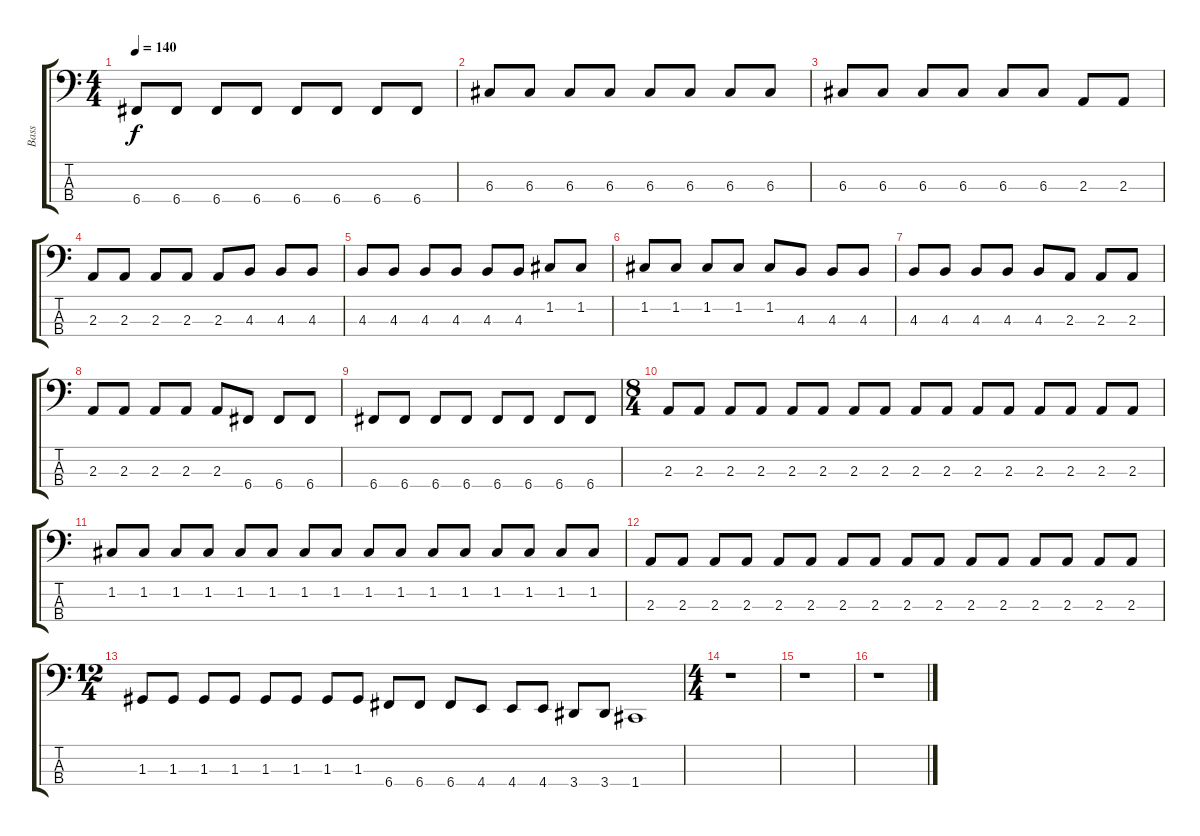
\track ("Bass" "Bass") {instrument electricbasspick}
\staff {score tabs}
\tuning (F2 C2 G1 C1) {hide}
\ts (4 4)
\tempo 140
\clef f4
\ks c
6.4.8{dy f} 6.4.8 6.4.8 6.4.8 6.4.8 6.4.8 6.4.8 6.4.8 |
6.3.8 6.3.8 6.3.8 6.3.8 6.3.8 6.3.8 6.3.8 6.3.8 |
6.3.8 6.3.8 6.3.8 6.3.8 6.3.8 6.3.8 2.3.8 2.3.8 |
2.3.8 2.3.8 2.3.8 2.3.8 2.3.8 4.3.8 4.3.8 4.3.8 |
4.3.8 4.3.8 4.3.8 4.3.8 4.3.8 4.3.8 1.2.8 1.2.8 |
1.2.8 1.2.8 1.2.8 1.2.8 1.2.8 4.3.8 4.3.8 4.3.8 |
4.3.8 4.3.8 4.3.8 4.3.8 4.3.8 2.3.8 2.3.8 2.3.8 |
2.3.8 2.3.8 2.3.8 2.3.8 2.3.8 6.4.8 6.4.8 6.4.8 |
6.4.8 6.4.8 6.4.8 6.4.8 6.4.8 6.4.8 6.4.8 6.4.8 |
\ts (8 4)
2.3.8 2.3.8 2.3.8 2.3.8 2.3.8 2.3.8 2.3.8 2.3.8 2.3.8 2.3.8 2.3.8 2.3.8 2.3.8 2.3.8 2.3.8 2.3.8 |
1.2.8 1.2.8 1.2.8 1.2.8 1.2.8 1.2.8 1.2.8 1.2.8 1.2.8 1.2.8 1.2.8 1.2.8 1.2.8 1.2.8 1.2.8 1.2.8 |
2.3.8 2.3.8 2.3.8 2.3.8 2.3.8 2.3.8 2.3.8 2.3.8 2.3.8 2.3.8 2.3.8 2.3.8 2.3.8 2.3.8 2.3.8 2.3.8 |
\ts (12 4)
1.3.8 1.3.8 1.3.8 1.3.8 1.3.8 1.3.8 1.3.8 1.3.8 6.4.8 6.4.8 6.4.8 4.4.8 4.4.8 4.4.8 3.4.8 3.4.8 1.4.1 |
\ts (4 4)
r.1 |
r.1 |
r.1
